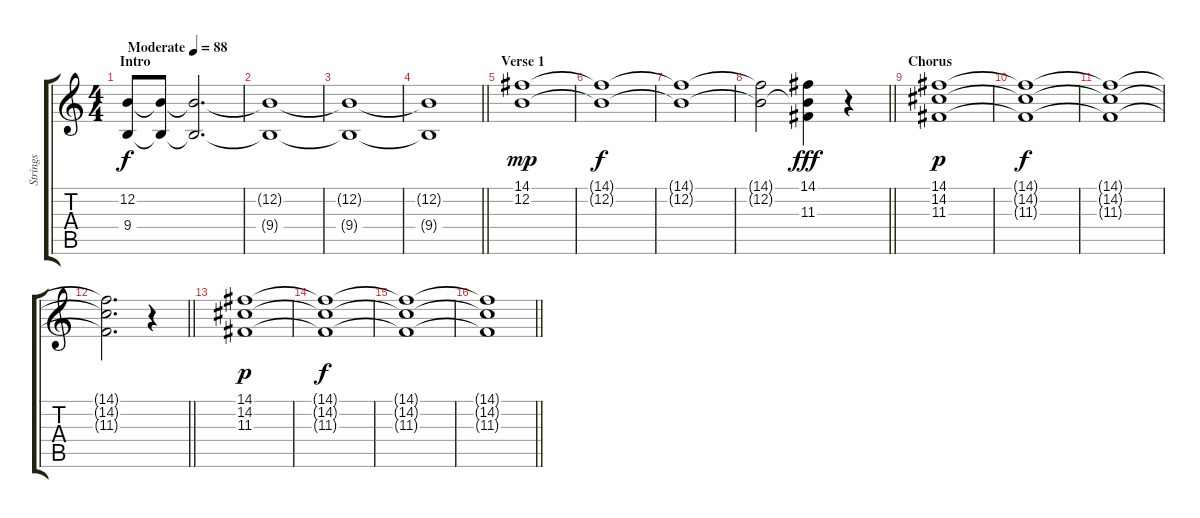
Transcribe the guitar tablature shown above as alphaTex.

\track ("Strings" "Strings") {instrument stringensemble2}
\staff {score tabs}
\tuning (E4 B3 G3 D3 A2 E2) {hide}
\ts (4 4)
\section ("" "Intro")
\tempo (88 "Moderate")
\clef g2
\ks c
(12.2 9.4).8{dy f volume 0 instrument stringensemble2} (12.2{t} 9.4{t}).8{volume 6} (12.2{t} 9.4{t}).2{d} |
(12.2{t} 9.4{t}).1 |
(12.2{t} 9.4{t}).1 |
\barLineRight lightlight
(12.2{t} 9.4{t}).1 |
\section ("" "Verse 1")
(14.1 12.2).1{dy mp balance 13} |
(14.1{t} 12.2{t}).1{dy f} |
(14.1{t} 12.2{t}).1 |
\barLineRight lightlight
(14.1{t} 12.2{t}).2{volume 9} (14.1 12.2{t} 11.3).4{dy fff} r.4 |
\section ("" "Chorus")
(14.1 14.2 11.3).1{dy p volume 7 balance 8} |
(14.1{t} 14.2{t} 11.3{t}).1{dy f} |
(14.1{t} 14.2{t} 11.3{t}).1 |
\barLineRight lightlight
(14.1{t} 14.2{t} 11.3{t}).2{d} r.4{volume 0} |
(14.1 14.2 11.3).1{dy p volume 7} |
(14.1{t} 14.2{t} 11.3{t}).1{dy f} |
(14.1{t} 14.2{t} 11.3{t}).1 |
\barLineRight lightlight
(14.1{t} 14.2{t} 11.3{t}).1
